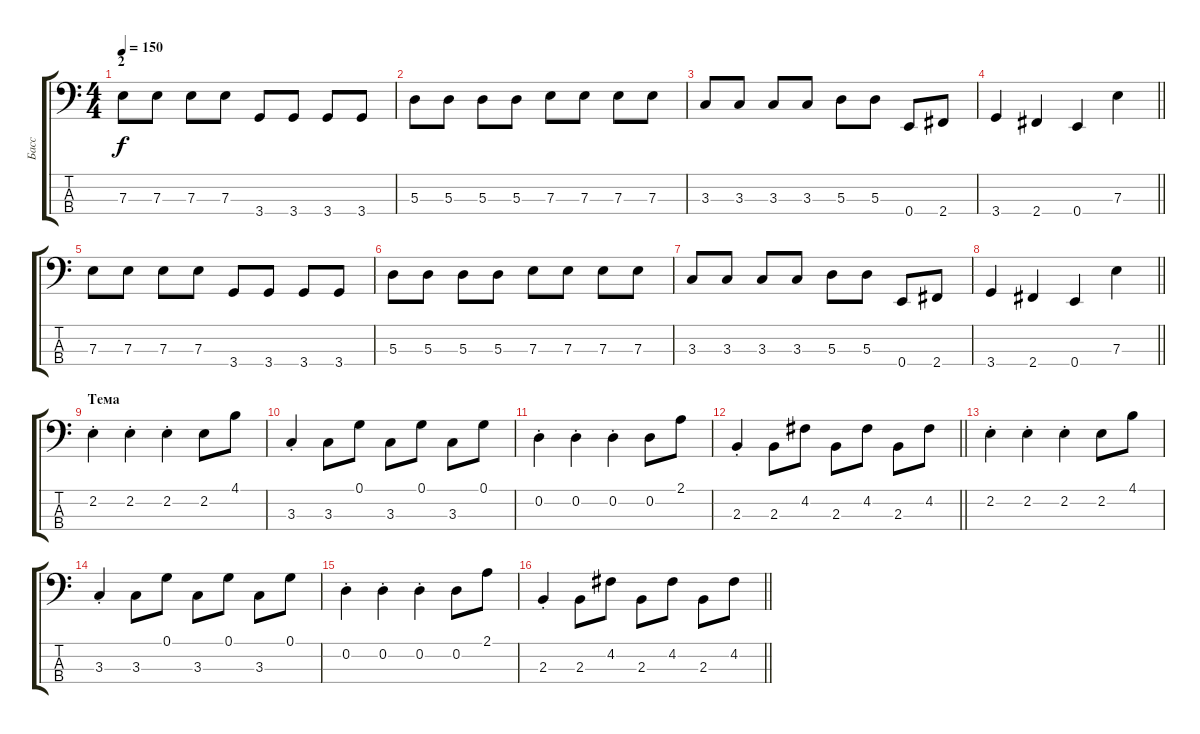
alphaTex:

\track ("Басс" "Басс") {instrument synthbass2}
\staff {score tabs}
\tuning (G2 D2 A1 E1) {hide}
\ts (4 4)
\section ("" "2")
\tempo 150
\clef f4
\ks c
7.3.8{dy f} 7.3.8 7.3.8 7.3.8 3.4.8 3.4.8 3.4.8 3.4.8 |
5.3.8 5.3.8 5.3.8 5.3.8 7.3.8 7.3.8 7.3.8 7.3.8 |
3.3.8 3.3.8 3.3.8 3.3.8 5.3.8 5.3.8 0.4.8 2.4.8 |
\barLineRight lightlight
3.4.4 2.4.4 0.4.4 7.3.4 |
7.3.8 7.3.8 7.3.8 7.3.8 3.4.8 3.4.8 3.4.8 3.4.8 |
5.3.8 5.3.8 5.3.8 5.3.8 7.3.8 7.3.8 7.3.8 7.3.8 |
3.3.8 3.3.8 3.3.8 3.3.8 5.3.8 5.3.8 0.4.8 2.4.8 |
\barLineRight lightlight
3.4.4 2.4.4 0.4.4 7.3.4 |
\section ("" "Тема")
2.2{st}.4 2.2{st}.4 2.2{st}.4 2.2.8 4.1.8 |
3.3{st}.4 3.3.8 0.1.8 3.3.8 0.1.8 3.3.8 0.1.8 |
0.2{st}.4 0.2{st}.4 0.2{st}.4 0.2.8 2.1.8 |
\barLineRight lightlight
2.3{st}.4 2.3.8 4.2.8 2.3.8 4.2.8 2.3.8 4.2.8 |
2.2{st}.4 2.2{st}.4 2.2{st}.4 2.2.8 4.1.8 |
3.3{st}.4 3.3.8 0.1.8 3.3.8 0.1.8 3.3.8 0.1.8 |
0.2{st}.4 0.2{st}.4 0.2{st}.4 0.2.8 2.1.8 |
\barLineRight lightlight
2.3{st}.4 2.3.8 4.2.8 2.3.8 4.2.8 2.3.8 4.2.8
